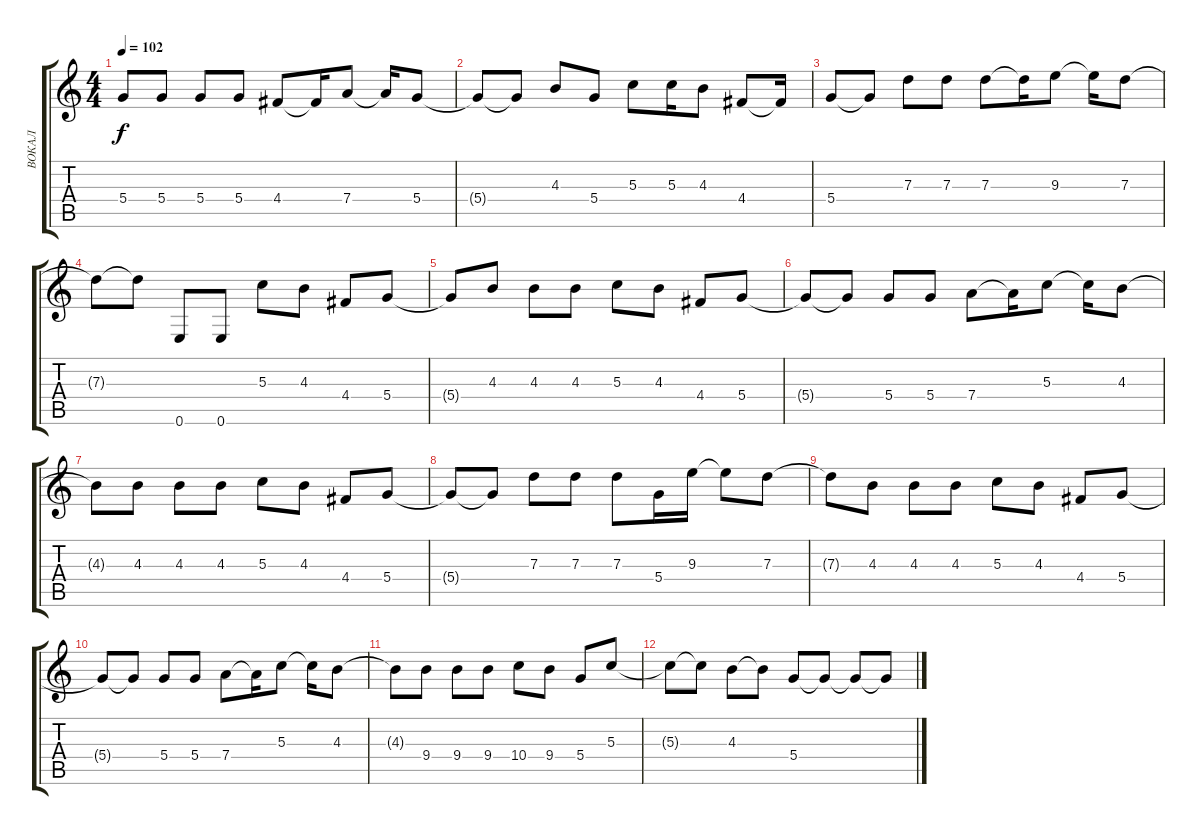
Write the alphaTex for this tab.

\track ("ВОКАЛ" "ВОКАЛ") {instrument contrabass}
\staff {score tabs}
\tuning (E4 B3 G3 D3 A2 E2) {hide}
\ts (4 4)
\tempo 102
\clef g2
\ks c
5.4{t}.8{dy f} 5.4.8 5.4.8 5.4.8 4.4.8 4.4{t}.16 7.4.8 7.4{t}.16 5.4.8 |
5.4{t}.8 5.4{t}.8 4.3.8 5.4.8 5.3.8 5.3.16 4.3.8 4.4.8 4.4{t}.16 |
5.4.8 5.4{t}.8 7.3.8 7.3.8 7.3.8 7.3{t}.16 9.3.8 9.3{t}.16 7.3.8 |
7.3{t}.8 7.3{t}.8 0.6.8 0.6.8 5.3.8 4.3.8 4.4.8 5.4.8 |
5.4{t}.8 4.3.8 4.3.8 4.3.8 5.3.8 4.3.8 4.4.8 5.4.8 |
5.4{t}.8 5.4{t}.8 5.4.8 5.4.8 7.4.8 7.4{t}.16 5.3.8 5.3{t}.16 4.3.8 |
4.3{t}.8 4.3.8 4.3.8 4.3.8 5.3.8 4.3.8 4.4.8 5.4.8 |
5.4{t}.8 5.4{t}.8 7.3.8 7.3.8 7.3.8 5.4.16 9.3.16 9.3{t}.8 7.3.8 |
7.3{t}.8 4.3.8 4.3.8 4.3.8 5.3.8 4.3.8 4.4.8 5.4.8 |
5.4{t}.8 5.4{t}.8 5.4.8 5.4.8 7.4.8 7.4{t}.16 5.3.8 5.3{t}.16 4.3.8 |
4.3{t}.8 9.4.8 9.4.8 9.4.8 10.4.8 9.4.8 5.4.8 5.3.8 |
5.3{t}.8 5.3{t}.8 4.3.8 4.3{t}.8 5.4.8 5.4{t}.8 5.4{t}.8 5.4{t}.8
